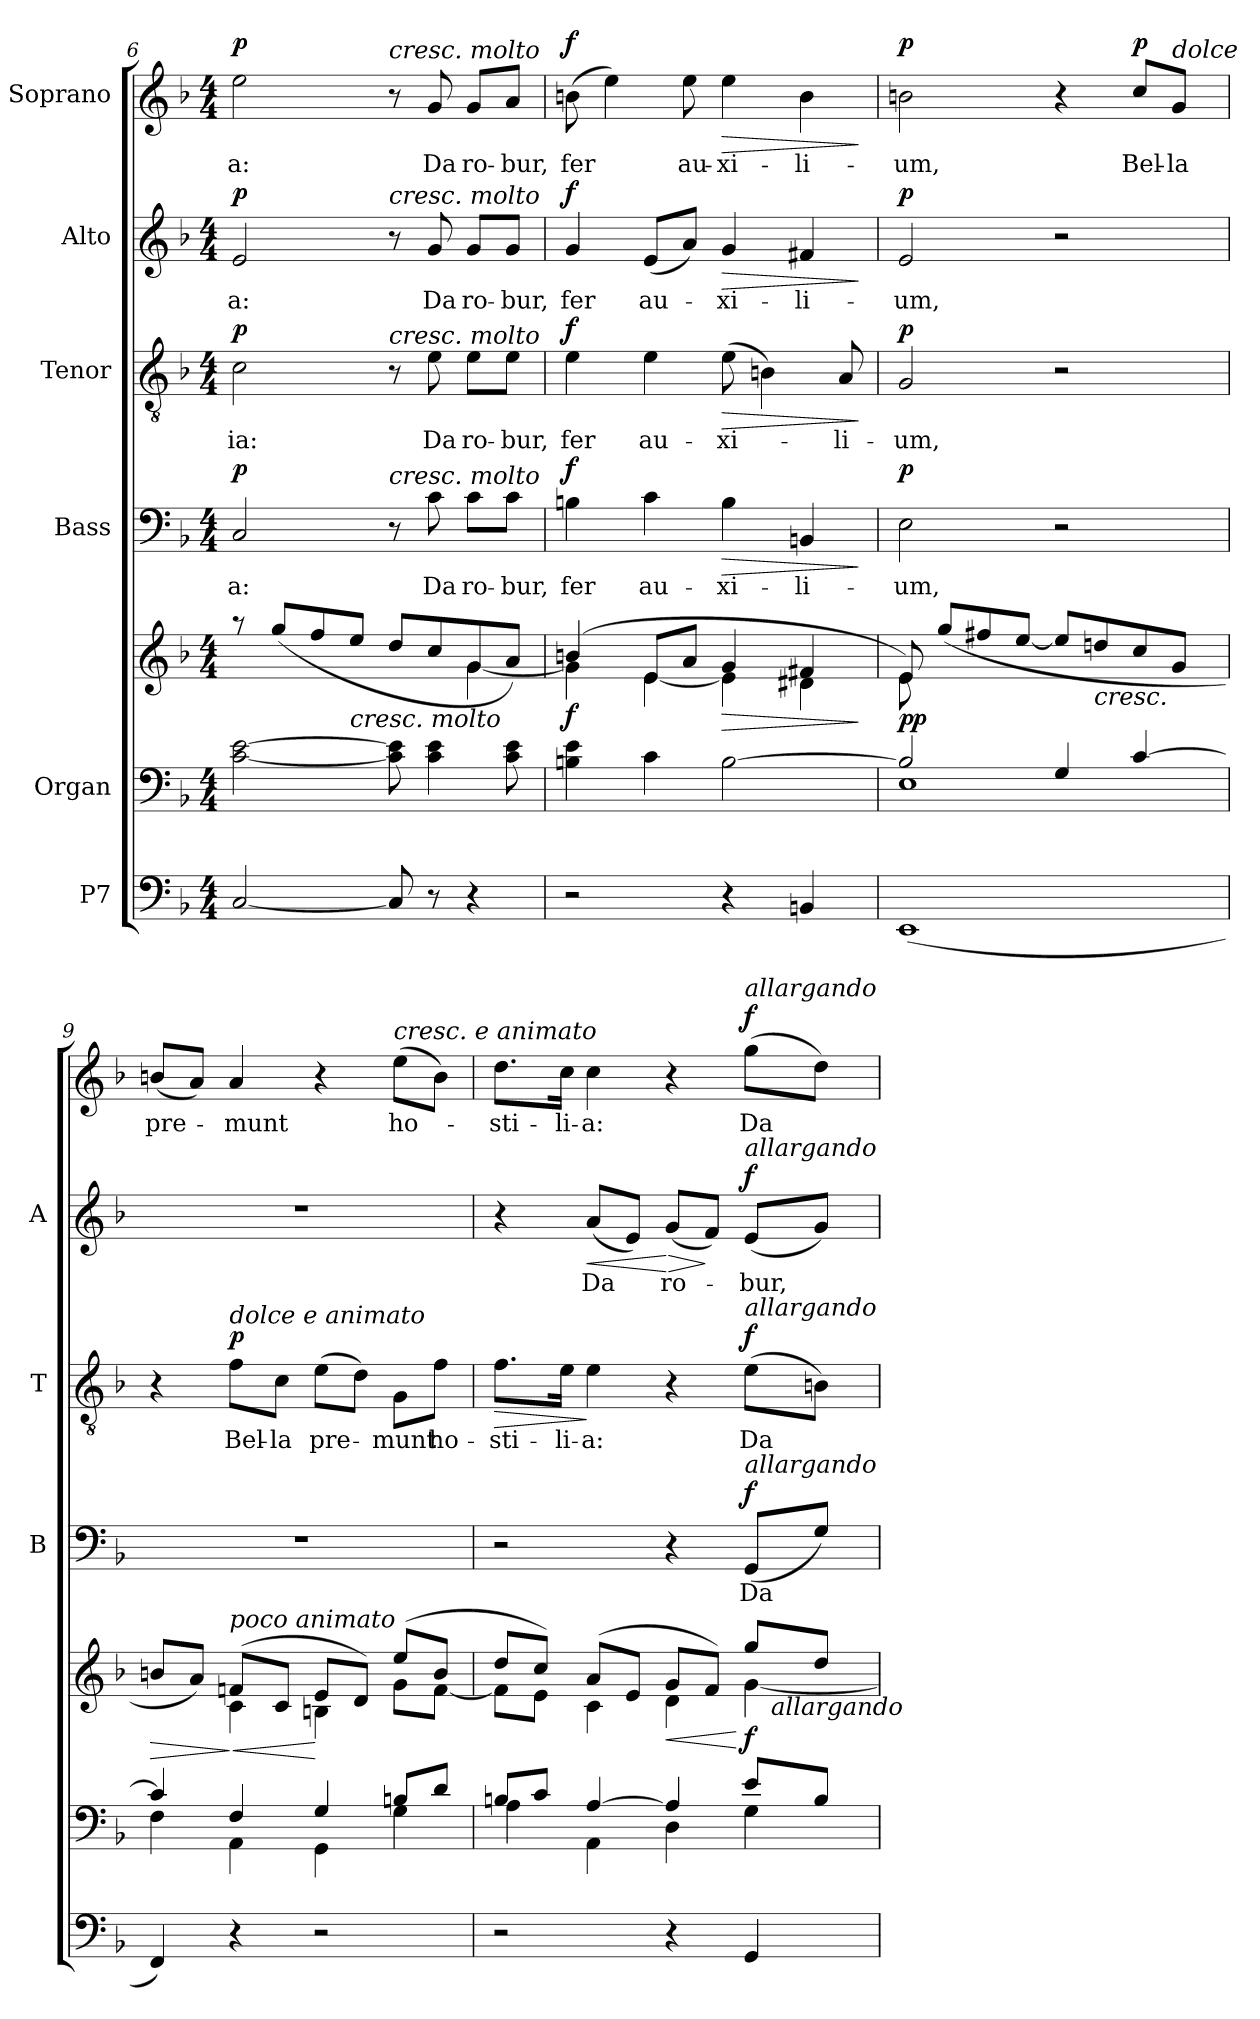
**kern	**kern	**kern	**dynam	**kern	**text	**dynam	**kern	**text	**dynam	**kern	**text	**dynam	**kern	**text	**dynam
*part6	*part5	*part5	*part5	*part4	*part4	*part4	*part3	*part3	*part3	*part2	*part2	*part2	*part1	*part1	*part1
*staff7	*staff6	*staff5	*staff5/6	*staff4	*staff4	*staff4	*staff3	*staff3	*staff3	*staff2	*staff2	*staff2	*staff1	*staff1	*staff1
*I"P7	*I"Organ	*	*	*I"Bass	*	*	*I"Tenor	*	*	*I"Alto	*	*	*I"Soprano	*	*
*	*	*	*	*I'B	*	*	*I'T	*	*	*I'A	*	*	*	*	*
*clefF4	*clefF4	*clefG2	*	*clefF4	*	*	*clefGv2	*	*	*clefG2	*	*	*clefG2	*	*
*	*	*	*	*	*	*	*ITrd7c12	*	*	*	*	*	*	*	*
*k[b-]	*k[b-]	*k[b-]	*	*k[b-]	*	*	*k[b-]	*	*	*k[b-]	*	*	*k[b-]	*	*
*F:	*F:	*F:	*	*F:	*	*	*F:	*	*	*F:	*	*	*F:	*	*
*M4/4	*M4/4	*M4/4	*	*M4/4	*	*	*M4/4	*	*	*M4/4	*	*	*M4/4	*	*
=6	=6	=6	=6	=6	=6	=6	=6	=6	=6	=6	=6	=6	=6	=6	=6
*	*	*^	*	*	*	*	*	*	*	*	*	*	*	*	*
!	!	!	!	!	!	!LO:LY:b	!LO:DY:a	!	!LO:LY:b	!LO:DY:a	!	!LO:LY:b	!LO:DY:a	!	!LO:LY:b	!LO:DY:a
[<2C/	[<2c\ [>2e\	8raa	2.ryy	.	2C/	-a:	p	2C\	-ia:	p	2e/	-a:	p	2ee\	-a:	p
.	.	(>8gg/L	.	.	.	.	.	.	.	.	.	.	.	.	.	.
.	.	8ff/	.	.	.	.	.	.	.	.	.	.	.	.	.	.
!	!	!LO:TX:b:i:t=cresc. molto	!	!	!	!	!	!	!	!	!	!	!	!	!	!
.	.	8ee/J	.	.	.	.	.	.	.	.	.	.	.	.	.	.
!	!	!	!	!	!	!	!	!	!	!	!	!	!	!LO:TX:a:i:t=cresc. molto	!	!
!	!	!	!	!	!	!	!	!	!	!	!LO:TX:a:i:t=cresc. molto	!	!	!	!	!
!	!	!	!	!	!	!	!	!LO:TX:a:i:t=cresc. molto	!	!	!	!	!	!	!	!
!	!	!	!	!	!LO:TX:a:i:t=cresc. molto	!	!	!	!	!	!	!	!	!	!	!
8C/]	8c\] 8e\]	8dd/L	.	.	8r	.	.	8r	.	.	8r	.	.	8r	.	.
!	!	!	!	!	!	!LO:LY:b	!	!	!LO:LY:b	!	!	!LO:LY:b	!	!	!LO:LY:b	!
8r	4c\ 4e\	8cc/	.	.	8c\	Da	.	8E\	Da	.	8g/	Da	.	8g/	Da	.
!	!	!	!	!	!	!LO:LY:b	!	!	!LO:LY:b	!	!	!LO:LY:b	!	!	!LO:LY:b	!
4r	.	8g/	[<4g\	.	8c\L	ro-	.	8E\L	ro-	.	8g/L	ro-	.	8g/L	ro-	.
!	!	!	!	!	!	!LO:LY:b	!	!	!LO:LY:b	!	!	!LO:LY:b	!	!	!LO:LY:b	!
.	8c\ 8e\	8a/J)	.	.	8c\J	-bur,	.	8E\J	-bur,	.	8g/J	-bur,	.	8a/J	-bur,	.
=7	=7	=7	=7	=7	=7	=7	=7	=7	=7	=7	=7	=7	=7	=7	=7	=7
!	!	!	!	!LO:DY:b	!	!LO:LY:b	!LO:DY:a	!	!LO:LY:b	!LO:DY:a	!	!LO:LY:b	!LO:DY:a	!	!LO:LY:b	!LO:DY:a
2r	4Bn\ 4e\	(4bn/	4g\]	f	4Bn\	fer	f	4E\	fer	f	4g/	fer	f	(>8bn\	fer	f
.	.	.	.	.	.	.	.	.	.	.	.	.	.	4ee\)	.	.
!	!	!	!	!	!	!LO:LY:b	!	!	!LO:LY:b	!	!	!LO:LY:b	!	!	!	!
.	4c\	8e/L	[<4e\	.	4c\	au-	.	4E\	au-	.	(<8e/L	au-	.	.	.	.
!	!	!	!	!	!	!	!	!	!	!	!	!	!	!	!LO:LY:b	!
.	.	8a/J	.	.	.	.	.	.	.	.	8a/J)	.	.	8ee\	au-	.
!	!	!	!	!LO:HP:b	!	!LO:LY:b	!LO:HP:b	!	!LO:LY:b	!LO:HP:b	!	!LO:LY:b	!LO:HP:b	!	!LO:LY:b	!LO:HP:b
4r	[>2B\	4g/	4e\]	>	4B\	-xi-	>	(>8E\	-xi-	>	4g/	-xi-	>	4ee\	-xi-	>
.	.	.	.	.	.	.	.	4BBn\)	.	.	.	.	.	.	.	.
!	!	!	!	!	!	!LO:LY:b	!	!	!	!	!	!LO:LY:b	!	!	!LO:LY:b	!
4BBn/	.	4f#X/	4d#X\	.	4BBn/	-li-	.	.	.	.	4f#X/	-li-	.	4b\	-li-	.
!	!	!	!	!	!	!	!	!	!LO:LY:b	!	!	!	!	!	!	!
.	.	.	.	.	.	.	.	8AA/	-li-	.	.	.	.	.	.	.
*	*	*v	*v	*	*	*	*	*	*	*	*	*	*	*	*	*
.	.	.	]	.	.	]	.	.	]	.	.	]	.	.	]
!!LO:PB:g=z
=8	=8	=8	=8	=8	=8	=8	=8	=8	=8	=8	=8	=8	=8	=8	=8
*	*^	*^	*	*	*	*	*	*	*	*	*	*	*	*	*
!	!	!	!	!	!LO:DY:b	!	!LO:LY:b	!LO:DY:a	!	!LO:LY:b	!LO:DY:a	!	!LO:LY:b	!LO:DY:a	!	!LO:LY:b	!LO:DY:a
(<1EE	2B/]	1E	8e/)	8e\	pp	2E\	-um,	p	2GG/	-um,	p	2e/	-um,	p	2bn\	-um,	p
.	.	.	(>8gg/L	2..ryy	[	.	.	.	.	.	.	.	.	.	.	.	.
.	.	.	8ff#X/	.	.	.	.	.	.	.	.	.	.	.	.	.	.
.	.	.	[<8ee/J	.	.	.	.	.	.	.	.	.	.	.	.	.	.
.	4G/	.	8ee/L]	.	.	2r	.	.	2r	.	.	2r	.	.	4r	.	.
!	!	!	!	!	!LO:HP:b	!	!	!	!	!	!	!	!	!	!	!	!
.	.	.	8ddn/	.	<	.	.	.	.	.	.	.	.	.	.	.	.
!	!	!	!	!	!	!	!	!	!	!	!	!	!	!	!	!LO:LY:b	!LO:DY:a
.	[>4c/	.	8cc/	.	.	.	.	.	.	.	.	.	.	.	8cc/L	Bel-	p
!	!	!	!	!	!	!	!	!	!	!	!	!	!	!	!LO:TX:a:i:t=dolce	!	!
!	!	!	!	!	!	!	!	!	!	!	!	!	!	!	!	!LO:LY:b	!
.	.	.	8g/J	.	.	.	.	.	.	.	.	.	.	.	8g/J	-la	.
=9	=9	=9	=9	=9	=9	=9	=9	=9	=9	=9	=9	=9	=9	=9	=9	=9	=9
!	!	!	!	!	!LO:HP:b	!	!	!	!	!	!	!	!	!	!	!LO:LY:b	!
4FF/)	4c/]	4F\	8bn/L	4ryy	>	1r	.	.	4r	.	.	1r	.	.	(<8bn/L	pre-	.
.	.	.	8a/J)	.	.	.	.	.	.	.	.	.	.	.	8a/J)	.	.
!	!	!	!	!	!	!	!	!	!LO:TX:a:i:t=dolce e animato	!	!	!	!	!	!	!	!
!	!	!	!LO:TX:a:i:t=poco animato	!	!	!	!	!	!	!	!	!	!	!	!	!	!
!	!	!	!	!	!LO:HP:n=1:b	!	!	!	!	!LO:LY:b	!LO:DY:a	!	!	!	!	!LO:LY:b	!
4r	4F/	4AA\	(>8fn/L	4c\	] <	.	.	.	8F\L	Bel-	p	.	.	.	4a/	-munt	.
!	!	!	!	!	!	!	!	!	!	!LO:LY:b	!	!	!	!	!	!	!
.	.	.	8c/J	.	.	.	.	.	8C\J	-la	.	.	.	.	.	.	.
!	!	!	!	!	!	!	!	!	!	!LO:LY:b	!	!	!	!	!	!	!
2r	4G/	4GG\	8e/L	4Bn\	[	.	.	.	(>8E\L	pre-	.	.	.	.	4r	.	.
.	.	.	8d/J)	.	.	.	.	.	8D\J)	.	.	.	.	.	.	.	.
!	!	!	!	!	!	!	!	!	!	!	!	!	!	!	!LO:TX:a:i:t=cresc. e animato	!	!
!	!	!	!	!	!	!	!	!	!	!LO:LY:b	!	!	!	!	!	!LO:LY:b	!
.	8Bn/L	4G\	(>8ee/L	8g\L	.	.	.	.	8GG\L	-munt	.	.	.	.	(>8ee\L	ho-	.
!	!	!	!	!	!	!	!	!	!	!LO:LY:b	!	!	!	!	!	!	!
.	8d/J	.	8b/J	[<8f\J	.	.	.	.	8F\J	ho-	.	.	.	.	8b\J)	.	.
=10	=10	=10	=10	=10	=10	=10	=10	=10	=10	=10	=10	=10	=10	=10	=10	=10	=10
!	!	!	!	!	!	!	!	!	!	!LO:LY:b	!LO:HP:b	!	!	!	!	!LO:LY:b	!
*	*	*	*	*^	*	*	*	*	*	*	*	*	*	*	*	*	*
2r	8Bn/L	4A\	8dd/L	8f\L]	2ryy	.	2r	.	.	8.F\L	-sti-	>	4r	.	.	8.dd\L	-sti-	.
.	8c/J	.	8cc/J)	8e\J	.	.	.	.	.	.	.	.	.	.	.	.	.	.
!	!	!	!	!	!	!	!	!	!	!	!LO:LY:b	!	!	!	!	!	!LO:LY:b	!
.	.	.	.	.	.	.	.	.	.	16E\Jk	-li-	.	.	.	.	16cc\Jk	-li-	.
!	!	!	!	!	!	!	!	!	!	!	!LO:LY:b	!	!	!LO:LY:b	!LO:HP:b	!	!LO:LY:b	!
.	[>4A/	4AA\	(>8a/L	4c\	.	.	.	.	.	4E\	-a:	]	(<8a/L	Da	<	4cc\	-a:	.
.	.	.	8e/J	.	.	.	.	.	.	.	.	.	8e/J)	.	.	.	.	.
!	!	!	!	!	!	!LO:HP:b	!	!	!	!	!	!	!	!LO:LY:b	!LO:HP:n=1:b	!	!	!
4r	4A/]	4D\	8g/L	4d\	4ryy	<	4r	.	.	4r	.	.	(<8g/L	ro-	[ >	4r	.	.
.	.	.	8f/J)	.	.	.	.	.	.	.	.	.	8f/J)	.	]	.	.	.
!	!	!	!	!	!	!	!	!	!	!	!	!	!	!	!	!LO:TX:a:i:t=allargando	!	!
!	!	!	!	!	!	!	!	!	!	!	!	!	!LO:TX:a:i:t=allargando	!	!	!	!	!
!	!	!	!	!	!	!	!	!	!	!LO:TX:a:i:t=allargando	!	!	!	!	!	!	!	!
!	!	!	!	!	!	!	!LO:TX:a:i:t=allargando	!	!	!	!	!	!	!	!	!	!	!
!	!	!	!	!	!	!LO:DY:n=1:b	!	!LO:LY:b	!LO:DY:a	!	!LO:LY:b	!LO:DY:a	!	!LO:LY:b	!LO:DY:a	!	!LO:LY:b	!LO:DY:a
4GG/	8e/L	4G\	8gg/L	[<4g\	16ryy	[ f	(<8GG/L	Da	f	(>8E\L	Da	f	(<8e/L	-bur,	f	(>8gg\L	Da	f
!	!	!	!	!	!LO:TX:b:i:t=allargando	!	!	!	!	!	!	!	!	!	!	!	!	!
.	.	.	.	.	8.ryy	.	.	.	.	.	.	.	.	.	.	.	.	.
.	8B/J	.	8dd/J	.	.	.	8G/J)	.	.	8BBn\J)	.	.	8g/J)	.	.	8dd\J)	.	.
*	*v	*v	*	*	*	*	*	*	*	*	*	*	*	*	*	*	*	*
*	*	*v	*v	*v	*	*	*	*	*	*	*	*	*	*	*	*	*
=	=	=	=	=	=	=	=	=	=	=	=	=	=	=	=
*-	*-	*-	*-	*-	*-	*-	*-	*-	*-	*-	*-	*-	*-	*-	*-
